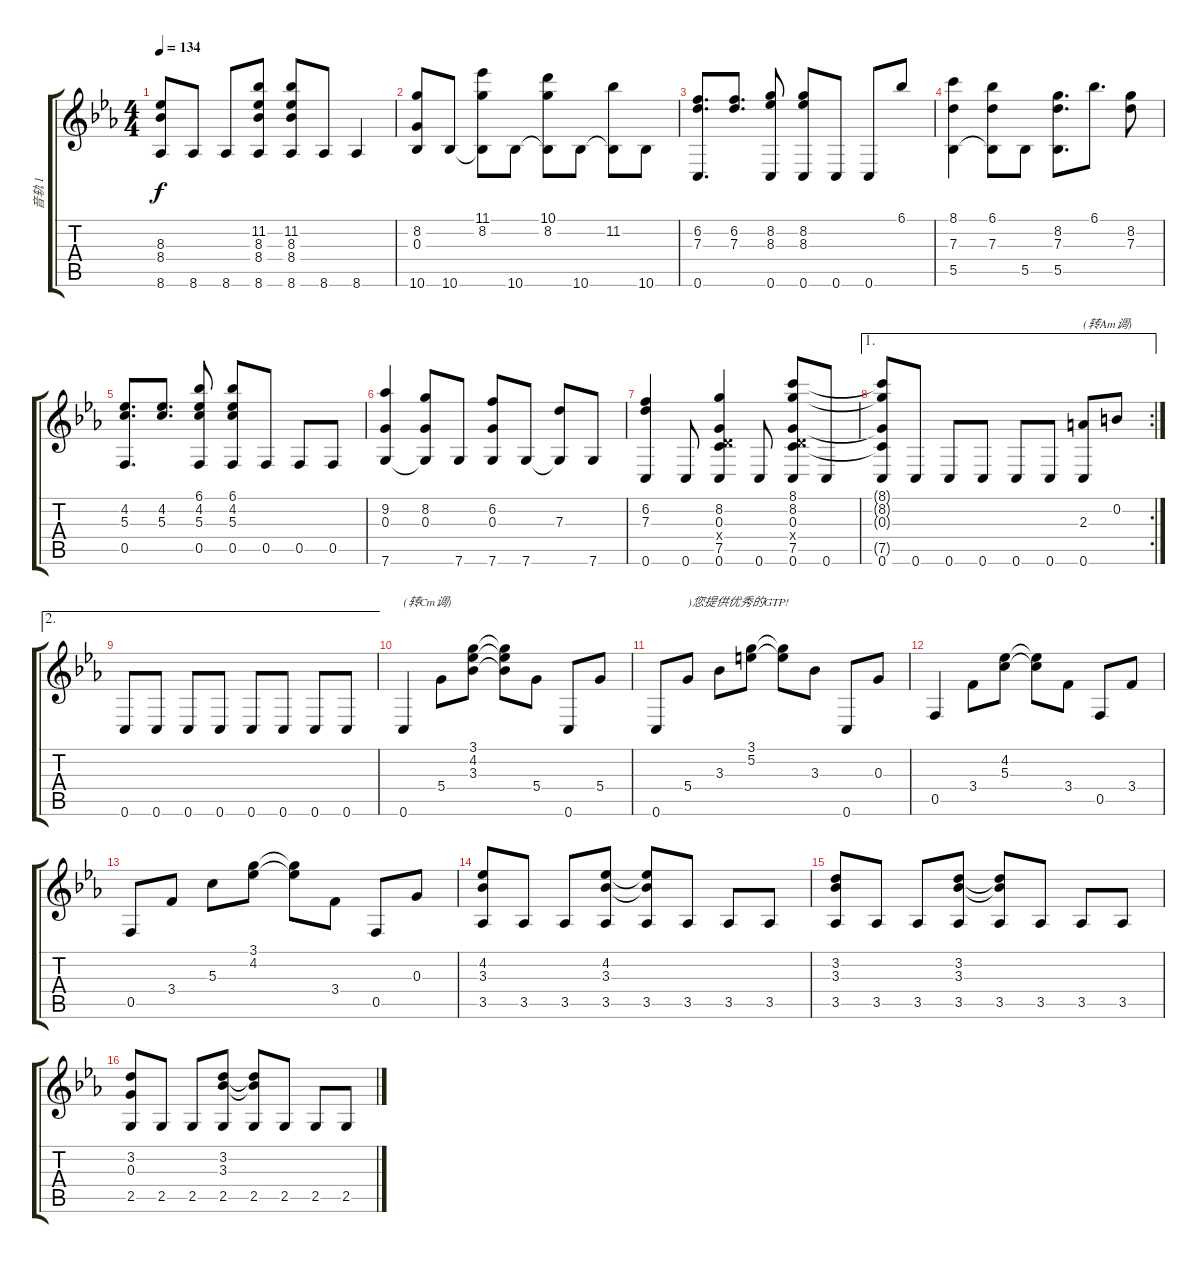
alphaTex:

\track ("音轨 1" "音轨 1") {instrument acousticguitarsteel}
\staff {score tabs}
\tuning (E4 B3 G3 D3 F2 C2) {hide}
\ts (4 4)
\tempo 134
\clef g2
\ks cminor
(8.3 8.4 8.6).8{dy f} 8.6.8 8.6.8 (11.2 8.3 8.4 8.6).8 (11.2 8.3 8.4 8.6).8 8.6.8 8.6.4 |
(8.2 0.3 10.6).8 10.6.8 (11.1 8.2 10.6{t}).8 10.6.8 (10.1 8.2 10.6{t}).8 10.6.8 (11.2 10.6{t}).8 10.6.8 |
(6.2 7.3 0.6).8{d} (6.2 7.3).8{d} (8.2 8.3 0.6).8 (8.2 8.3 0.6).8 0.6.8 0.6.8 6.1.8 |
(8.1 7.3 5.5).4 (6.1 7.3 5.5{t}).8 5.5.8 (8.2 7.3 5.5).8{d} 6.1.8{d} (8.2 7.3).8 |
(4.2 5.3 0.5).8{d} (4.2 5.3).8{d} (6.1 4.2 5.3 0.5).8 (6.1 4.2 5.3 0.5).8 0.5.8 0.5.8 0.5.8 |
(9.2 0.3 7.6).4 (8.2 0.3 7.6{t}).8 7.6.8 (6.2 0.3 7.6).8 7.6.8 (7.3 7.6{t}).8 7.6.8 |
(6.2 7.3 0.6).4 0.6.8 (8.2 0.3 0.4{x} 7.5 0.6).4 0.6.8 (8.1 8.2 0.3 0.4{x} 7.5 0.6).8 0.6.8 |
\ae 1
\rc 2
(8.1{t} 8.2{t} 0.3{t} 7.5{t} 0.6).8 0.6.8 0.6.8 0.6.8 0.6.8 0.6.8 (2.3 0.6).8{txt "(转Am调)"} 0.2.8 |
\ae 2
0.6.8 0.6.8 0.6.8 0.6.8 0.6.8 0.6.8 0.6.8 0.6.8 |
0.6.4{txt "(转Cm调)"} 5.4.8 (3.1 4.2 3.3).8 (3.1{t} 4.2{t} 3.3{t}).8 5.4.8 0.6.8 5.4.8 |
0.6.8 5.4.8{txt ")您提供优秀的GTP!"} 3.3.8 (3.1 5.2).8 (3.1{t} 5.2{t}).8 3.3.8 0.6.8 0.3.8 |
0.5.4 3.4.8 (4.2 5.3).8 (4.2{t} 5.3{t}).8 3.4.8 0.5.8 3.4.8 |
0.5.8 3.4.8 5.3.8 (3.1 4.2).8 (3.1{t} 4.2{t}).8 3.4.8 0.5.8 0.3.8 |
(4.2 3.3 3.5).8 3.5.8 3.5.8 (4.2 3.3 3.5).8 (4.2{t} 3.3{t} 3.5).8 3.5.8 3.5.8 3.5.8 |
(3.2 3.3 3.5).8 3.5.8 3.5.8 (3.2 3.3 3.5).8 (3.2{t} 3.3{t} 3.5).8 3.5.8 3.5.8 3.5.8 |
(3.2 0.3 2.5).8 2.5.8 2.5.8 (3.2 3.3 2.5).8 (3.2{t} 3.3{t} 2.5).8 2.5.8 2.5.8 2.5.8
